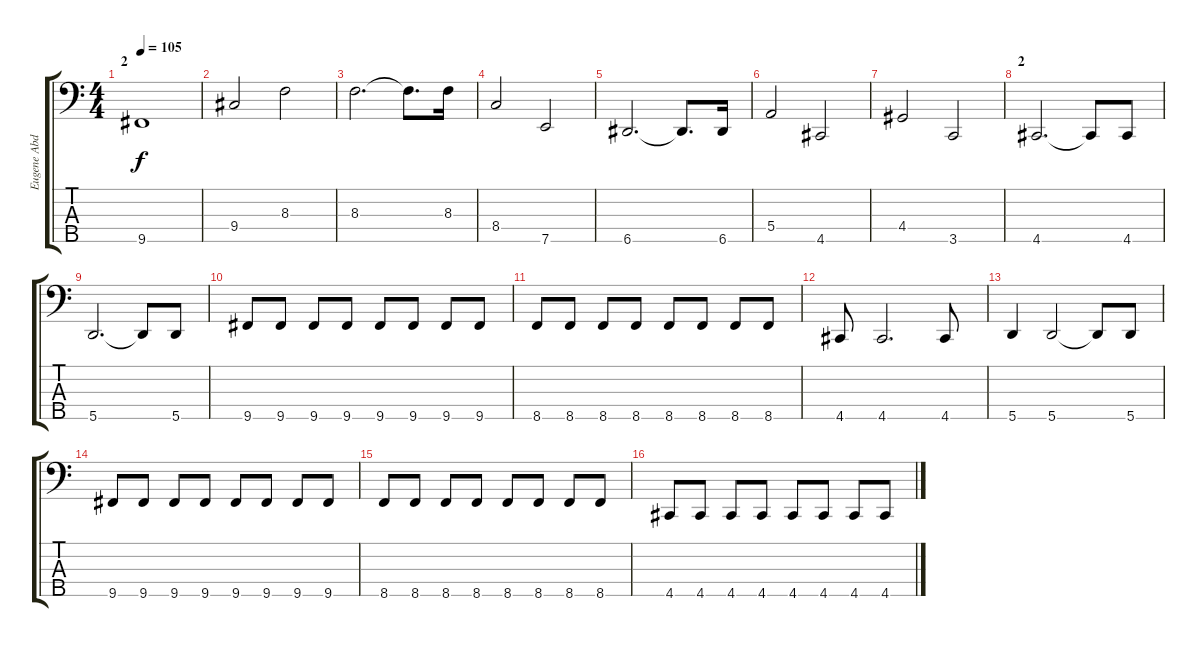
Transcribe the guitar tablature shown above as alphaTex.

\track ("Eugene Abdukhanov" "Eugene Abd") {instrument electricbassfinger}
\staff {score tabs}
\tuning (G2 D2 A1 E1 A0) {hide}
\ts (4 4)
\section ("" "2")
\tempo 105
\clef f4
\ks c
9.5.1{dy f} |
9.4.2 8.3.2 |
8.3.2{d} 8.3{t}.8{d} 8.3.16 |
8.4.2 7.5.2 |
6.5.2{d} 6.5{t}.8{d} 6.5.16 |
5.4.2 4.5.2 |
4.4.2 3.5.2 |
\section ("" "2")
4.5.2{d} 4.5{t}.8 4.5.8 |
5.5.2{d} 5.5{t}.8 5.5.8 |
9.5.8 9.5.8 9.5.8 9.5.8 9.5.8 9.5.8 9.5.8 9.5.8 |
8.5.8 8.5.8 8.5.8 8.5.8 8.5.8 8.5.8 8.5.8 8.5.8 |
4.5.8 4.5.2{d} 4.5.8 |
5.5.4 5.5.2 5.5{t}.8 5.5.8 |
9.5.8 9.5.8 9.5.8 9.5.8 9.5.8 9.5.8 9.5.8 9.5.8 |
8.5.8 8.5.8 8.5.8 8.5.8 8.5.8 8.5.8 8.5.8 8.5.8 |
4.5.8 4.5.8 4.5.8 4.5.8 4.5.8 4.5.8 4.5.8 4.5.8
